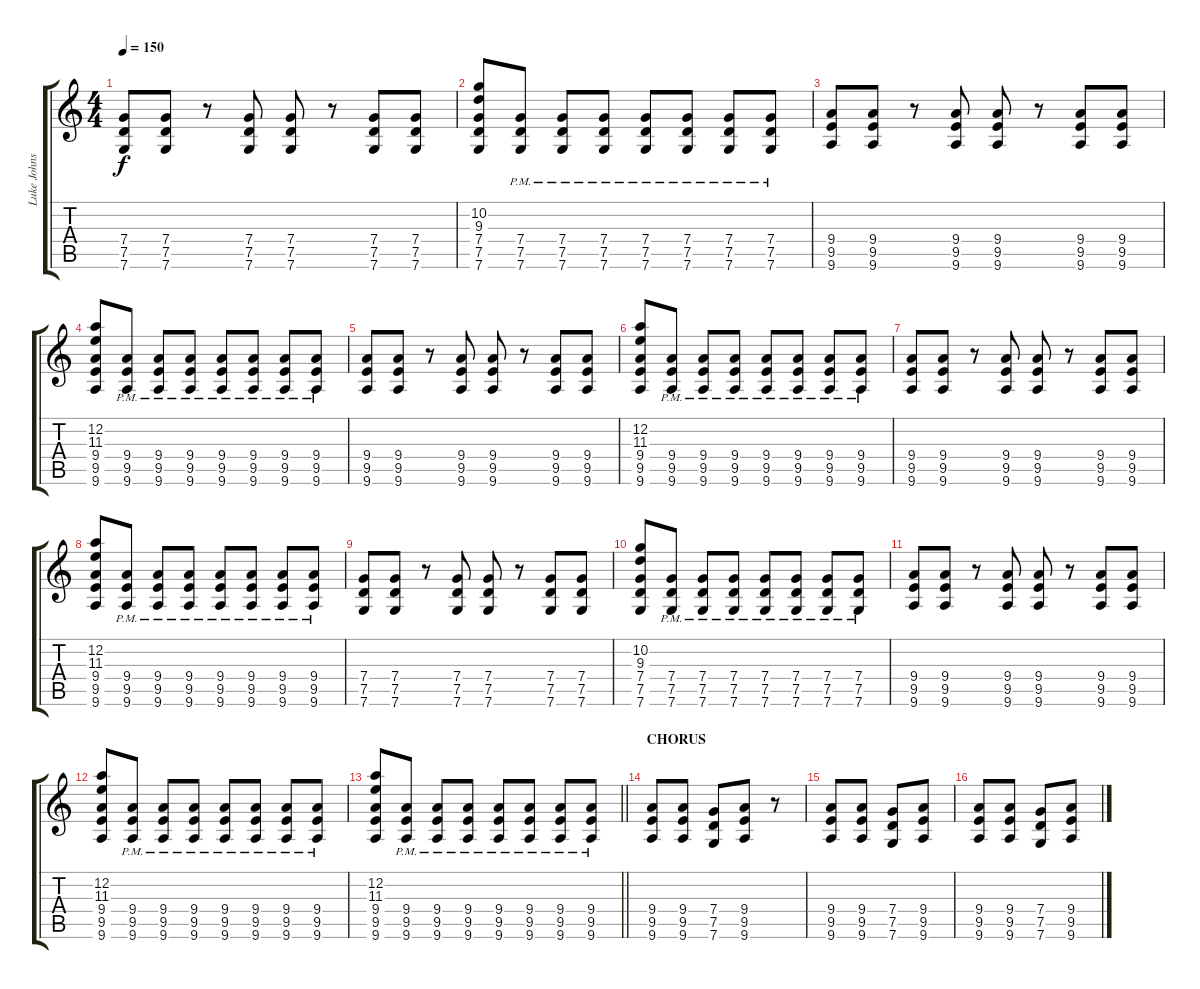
\track ("Luke Johnstone" "Luke Johns") {instrument overdrivenguitar}
\staff {score tabs}
\tuning (D4 A3 F3 C3 G2 C2) {hide}
\ts (4 4)
\tempo 150
\clef g2
\ks c
(7.4 7.5 7.6).8{dy f} (7.4 7.5 7.6).8 r.8 (7.4 7.5 7.6).8 (7.4 7.5 7.6).8 r.8 (7.4 7.5 7.6).8 (7.4 7.5 7.6).8 |
(10.2 9.3 7.4 7.5 7.6).8 (7.4{pm} 7.5{pm} 7.6{pm}).8 (7.4{pm} 7.5{pm} 7.6{pm}).8 (7.4{pm} 7.5{pm} 7.6{pm}).8 (7.4{pm} 7.5{pm} 7.6{pm}).8 (7.4{pm} 7.5{pm} 7.6{pm}).8 (7.4{pm} 7.5{pm} 7.6{pm}).8 (7.4{pm} 7.5{pm} 7.6{pm}).8 |
(9.4 9.5 9.6).8 (9.4 9.5 9.6).8 r.8 (9.4 9.5 9.6).8 (9.4 9.5 9.6).8 r.8 (9.4 9.5 9.6).8 (9.4 9.5 9.6).8 |
(12.2 11.3 9.4 9.5 9.6).8 (9.4{pm} 9.5{pm} 9.6{pm}).8 (9.4{pm} 9.5{pm} 9.6{pm}).8 (9.4{pm} 9.5{pm} 9.6{pm}).8 (9.4{pm} 9.5{pm} 9.6{pm}).8 (9.4{pm} 9.5{pm} 9.6{pm}).8 (9.4{pm} 9.5{pm} 9.6{pm}).8 (9.4{pm} 9.5{pm} 9.6{pm}).8 |
(9.4 9.5 9.6).8 (9.4 9.5 9.6).8 r.8 (9.4 9.5 9.6).8 (9.4 9.5 9.6).8 r.8 (9.4 9.5 9.6).8 (9.4 9.5 9.6).8 |
(12.2 11.3 9.4 9.5 9.6).8 (9.4{pm} 9.5{pm} 9.6{pm}).8 (9.4{pm} 9.5{pm} 9.6{pm}).8 (9.4{pm} 9.5{pm} 9.6{pm}).8 (9.4{pm} 9.5{pm} 9.6{pm}).8 (9.4{pm} 9.5{pm} 9.6{pm}).8 (9.4{pm} 9.5{pm} 9.6{pm}).8 (9.4{pm} 9.5{pm} 9.6{pm}).8 |
(9.4 9.5 9.6).8 (9.4 9.5 9.6).8 r.8 (9.4 9.5 9.6).8 (9.4 9.5 9.6).8 r.8 (9.4 9.5 9.6).8 (9.4 9.5 9.6).8 |
(12.2 11.3 9.4 9.5 9.6).8 (9.4{pm} 9.5{pm} 9.6{pm}).8 (9.4{pm} 9.5{pm} 9.6{pm}).8 (9.4{pm} 9.5{pm} 9.6{pm}).8 (9.4{pm} 9.5{pm} 9.6{pm}).8 (9.4{pm} 9.5{pm} 9.6{pm}).8 (9.4{pm} 9.5{pm} 9.6{pm}).8 (9.4{pm} 9.5{pm} 9.6{pm}).8 |
(7.4 7.5 7.6).8 (7.4 7.5 7.6).8 r.8 (7.4 7.5 7.6).8 (7.4 7.5 7.6).8 r.8 (7.4 7.5 7.6).8 (7.4 7.5 7.6).8 |
(10.2 9.3 7.4 7.5 7.6).8 (7.4{pm} 7.5{pm} 7.6{pm}).8 (7.4{pm} 7.5{pm} 7.6{pm}).8 (7.4{pm} 7.5{pm} 7.6{pm}).8 (7.4{pm} 7.5{pm} 7.6{pm}).8 (7.4{pm} 7.5{pm} 7.6{pm}).8 (7.4{pm} 7.5{pm} 7.6{pm}).8 (7.4{pm} 7.5{pm} 7.6{pm}).8 |
(9.4 9.5 9.6).8 (9.4 9.5 9.6).8 r.8 (9.4 9.5 9.6).8 (9.4 9.5 9.6).8 r.8 (9.4 9.5 9.6).8 (9.4 9.5 9.6).8 |
(12.2 11.3 9.4 9.5 9.6).8 (9.4{pm} 9.5{pm} 9.6{pm}).8 (9.4{pm} 9.5{pm} 9.6{pm}).8 (9.4{pm} 9.5{pm} 9.6{pm}).8 (9.4{pm} 9.5{pm} 9.6{pm}).8 (9.4{pm} 9.5{pm} 9.6{pm}).8 (9.4{pm} 9.5{pm} 9.6{pm}).8 (9.4{pm} 9.5{pm} 9.6{pm}).8 |
\barLineRight lightlight
(12.2 11.3 9.4 9.5 9.6).8 (9.4{pm} 9.5{pm} 9.6{pm}).8 (9.4{pm} 9.5{pm} 9.6{pm}).8 (9.4{pm} 9.5{pm} 9.6{pm}).8 (9.4{pm} 9.5{pm} 9.6{pm}).8 (9.4{pm} 9.5{pm} 9.6{pm}).8 (9.4{pm} 9.5{pm} 9.6{pm}).8 (9.4{pm} 9.5{pm} 9.6{pm}).8 |
\section ("" "CHORUS")
(9.4 9.5 9.6).8 (9.4 9.5 9.6).8 (7.4 7.5 7.6).8 (9.4 9.5 9.6).8 r.8 |
(9.4 9.5 9.6).8 (9.4 9.5 9.6).8 (7.4 7.5 7.6).8 (9.4 9.5 9.6).8 |
(9.4 9.5 9.6).8 (9.4 9.5 9.6).8 (7.4 7.5 7.6).8 (9.4 9.5 9.6).8
